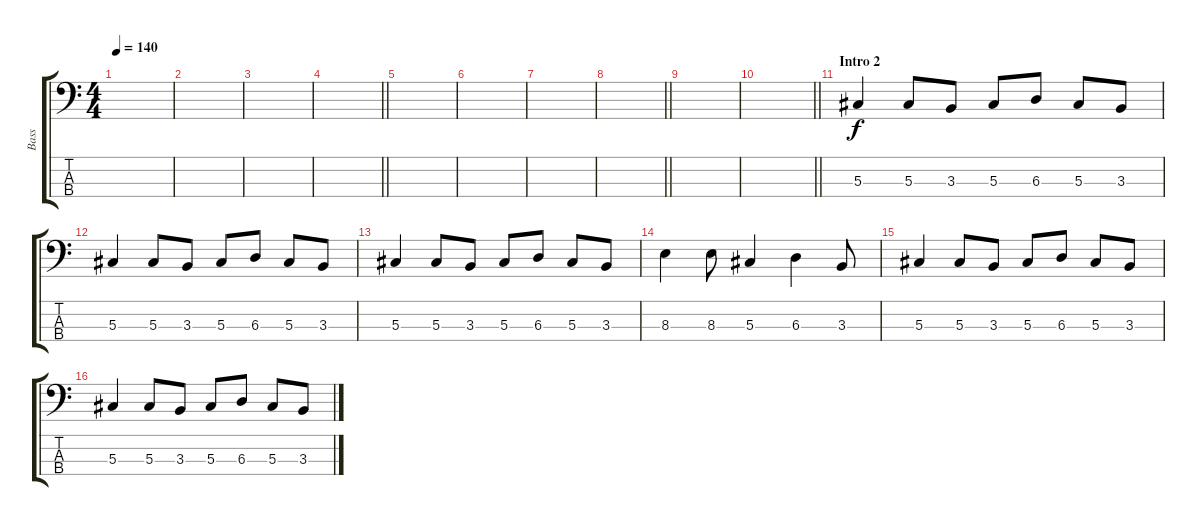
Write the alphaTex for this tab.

\track ("Bass" "Bass") {instrument electricbassfinger}
\staff {score tabs}
\tuning (Gb2 Db2 Ab1 Eb1) {hide}
\ts (4 4)
\tempo 140
\clef f4
\ks c
|
|
|
\barLineRight lightlight
|
|
|
|
\barLineRight lightlight
|
|
\barLineRight lightlight
|
\section ("" "Intro 2")
5.3.4 5.3.8 3.3.8 5.3.8 6.3.8 5.3.8 3.3.8 |
5.3.4 5.3.8 3.3.8 5.3.8 6.3.8 5.3.8 3.3.8 |
5.3.4 5.3.8 3.3.8 5.3.8 6.3.8 5.3.8 3.3.8 |
8.3.4 8.3.8 5.3.4 6.3.4 3.3.8 |
5.3.4 5.3.8 3.3.8 5.3.8 6.3.8 5.3.8 3.3.8 |
5.3.4 5.3.8 3.3.8 5.3.8 6.3.8 5.3.8 3.3.8
